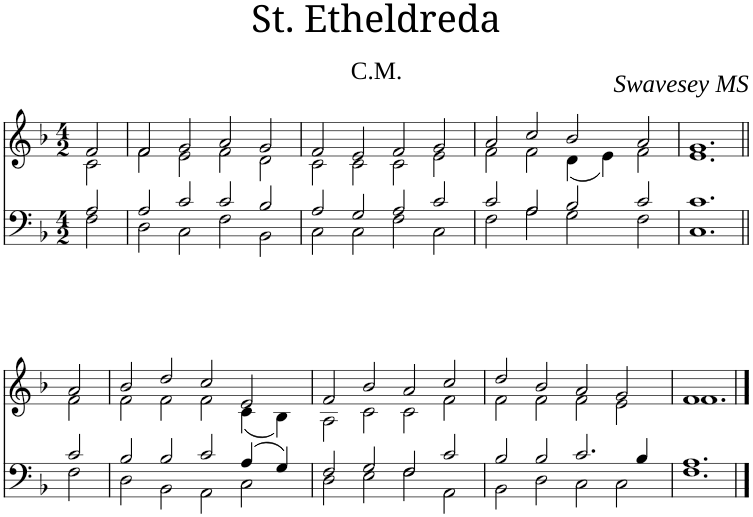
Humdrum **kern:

**kern	**kern
*part1	*part1
*staff2	*staff1
*I"Piano	*
*I'Pno	*
*clefF4	*clefG2
*k[b-]	*k[b-]
*M4/2	*M4/2
=1	=1
*^	*^
2A/	2F\	2f/	2c\
=2	=2	=2	=2
2A/	2D\	2f/	2f\
2c/	2C\	2g/	2e\
2c/	2F\	2a/	2f\
2B-/	2BB-\	2g/	2d\
=3	=3	=3	=3
2A/	2C\	2f/	2c\
2G/	2C\	2e/	2c\
2A/	2F\	2f/	2c\
2c/	2C\	2g/	2e\
=4	=4	=4	=4
2c/	2F\	2a/	2f\
2A/	2A\	2cc/	2f\
2B-/	2G\	2b-/	(4d\
.	.	.	4e\)
2c/	2F\	2a/	2f\
=5	=5	=5	=5
1.c	1.C	1.g	1.e
!!LO:LB:g=z	!!
=6||	=6||	=6||	=6||
2c/	2F\	2a/	2f\
=7	=7	=7	=7
2B-/	2D\	2b-/	2f\
2B-/	2BB-\	2dd/	2f\
2c/	2AA\	2cc/	2f\
4A/	2C\	2e/	(4c\
4G/	.	.	4B-\)
=8	=8	=8	=8
2F/	2D\	2f/	2A\
2G/	2E\	2b-/	2c\
2F/	2F\	2a/	2c\
2c/	2AA\	2cc/	2f\
=9	=9	=9	=9
2B-/	2BB-\	2dd/	2f\
2B-/	2D\	2b-/	2f\
2.c/	2C\	2a/	2f\
.	2C\	2g/	2e\
4B-/	.	.	.
=10	=10	=10	=10
1.A	1.F	1.f	1.f
*v	*v	*	*
*	*v	*v
==	==
*-	*-
